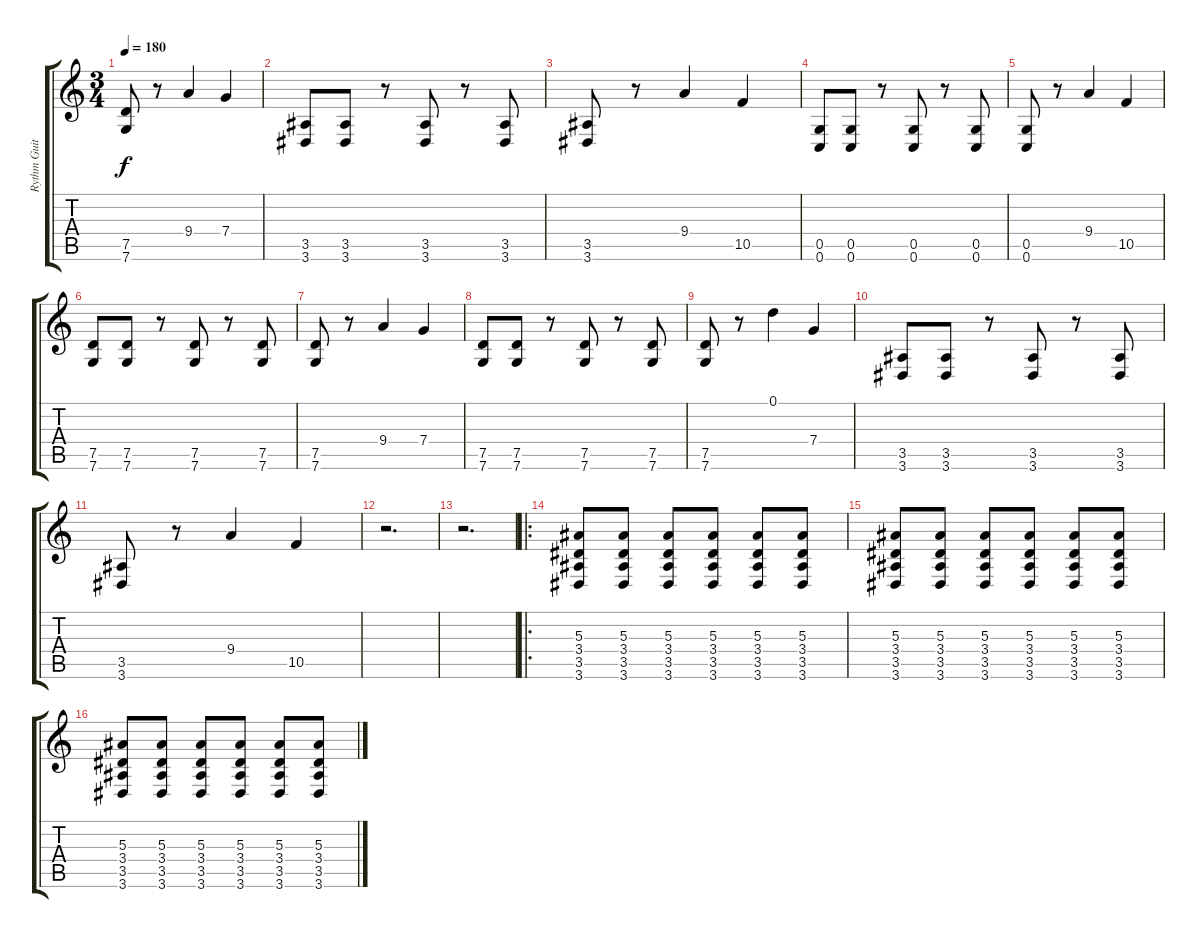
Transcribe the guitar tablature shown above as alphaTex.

\track ("Rythm Guitar" "Rythm Guit") {instrument distortionguitar}
\staff {score tabs}
\tuning (D4 A3 F3 C3 G2 C2) {hide}
\ts (3 4)
\tempo 180
\clef g2
\ks c
(7.5 7.6).8{dy f} r.8 9.4.4 7.4.4 |
(3.5 3.6).8 (3.5 3.6).8 r.8 (3.5 3.6).8 r.8 (3.5 3.6).8 |
(3.5 3.6).8 r.8 9.4.4 10.5.4 |
(0.5 0.6).8 (0.5 0.6).8 r.8 (0.5 0.6).8 r.8 (0.5 0.6).8 |
(0.5 0.6).8 r.8 9.4.4 10.5.4 |
(7.5 7.6).8 (7.5 7.6).8 r.8 (7.5 7.6).8 r.8 (7.5 7.6).8 |
(7.5 7.6).8 r.8 9.4.4 7.4.4 |
(7.5 7.6).8 (7.5 7.6).8 r.8 (7.5 7.6).8 r.8 (7.5 7.6).8 |
(7.5 7.6).8 r.8 0.1.4 7.4.4 |
(3.5 3.6).8 (3.5 3.6).8 r.8 (3.5 3.6).8 r.8 (3.5 3.6).8 |
(3.5 3.6).8 r.8 9.4.4 10.5.4 |
r.2{d} |
r.2{d} |
\ro
(5.3 3.4 3.5 3.6).8 (5.3 3.4 3.5 3.6).8 (5.3 3.4 3.5 3.6).8 (5.3 3.4 3.5 3.6).8 (5.3 3.4 3.5 3.6).8 (5.3 3.4 3.5 3.6).8 |
(5.3 3.4 3.5 3.6).8 (5.3 3.4 3.5 3.6).8 (5.3 3.4 3.5 3.6).8 (5.3 3.4 3.5 3.6).8 (5.3 3.4 3.5 3.6).8 (5.3 3.4 3.5 3.6).8 |
(5.3 3.4 3.5 3.6).8 (5.3 3.4 3.5 3.6).8 (5.3 3.4 3.5 3.6).8 (5.3 3.4 3.5 3.6).8 (5.3 3.4 3.5 3.6).8 (5.3 3.4 3.5 3.6).8
